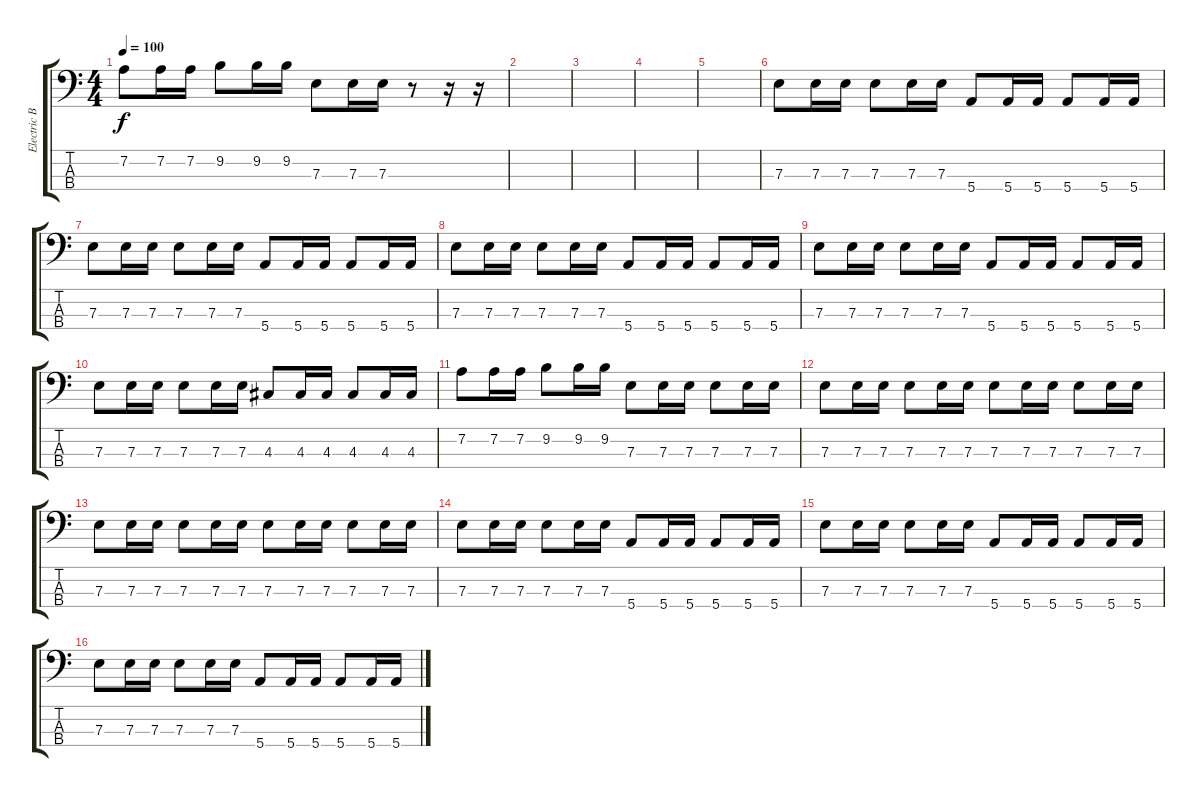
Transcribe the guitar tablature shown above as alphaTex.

\track ("Electric Bass" "Electric B") {instrument electricbasspick}
\staff {score tabs}
\tuning (G2 D2 A1 E1) {hide}
\ts (4 4)
\tempo 100
\clef f4
\ks c
7.2.8{dy f} 7.2.16 7.2.16 9.2.8 9.2.16 9.2.16 7.3.8 7.3.16 7.3.16 r.8 r.16 r.16 |
|
|
|
|
7.3.8 7.3.16 7.3.16 7.3.8 7.3.16 7.3.16 5.4.8 5.4.16 5.4.16 5.4.8 5.4.16 5.4.16 |
7.3.8 7.3.16 7.3.16 7.3.8 7.3.16 7.3.16 5.4.8 5.4.16 5.4.16 5.4.8 5.4.16 5.4.16 |
7.3.8 7.3.16 7.3.16 7.3.8 7.3.16 7.3.16 5.4.8 5.4.16 5.4.16 5.4.8 5.4.16 5.4.16 |
7.3.8 7.3.16 7.3.16 7.3.8 7.3.16 7.3.16 5.4.8 5.4.16 5.4.16 5.4.8 5.4.16 5.4.16 |
7.3.8 7.3.16 7.3.16 7.3.8 7.3.16 7.3.16 4.3.8 4.3.16 4.3.16 4.3.8 4.3.16 4.3.16 |
7.2.8 7.2.16 7.2.16 9.2.8 9.2.16 9.2.16 7.3.8 7.3.16 7.3.16 7.3.8 7.3.16 7.3.16 |
7.3.8 7.3.16 7.3.16 7.3.8 7.3.16 7.3.16 7.3.8 7.3.16 7.3.16 7.3.8 7.3.16 7.3.16 |
7.3.8 7.3.16 7.3.16 7.3.8 7.3.16 7.3.16 7.3.8 7.3.16 7.3.16 7.3.8 7.3.16 7.3.16 |
7.3.8 7.3.16 7.3.16 7.3.8 7.3.16 7.3.16 5.4.8 5.4.16 5.4.16 5.4.8 5.4.16 5.4.16 |
7.3.8 7.3.16 7.3.16 7.3.8 7.3.16 7.3.16 5.4.8 5.4.16 5.4.16 5.4.8 5.4.16 5.4.16 |
7.3.8 7.3.16 7.3.16 7.3.8 7.3.16 7.3.16 5.4.8 5.4.16 5.4.16 5.4.8 5.4.16 5.4.16
